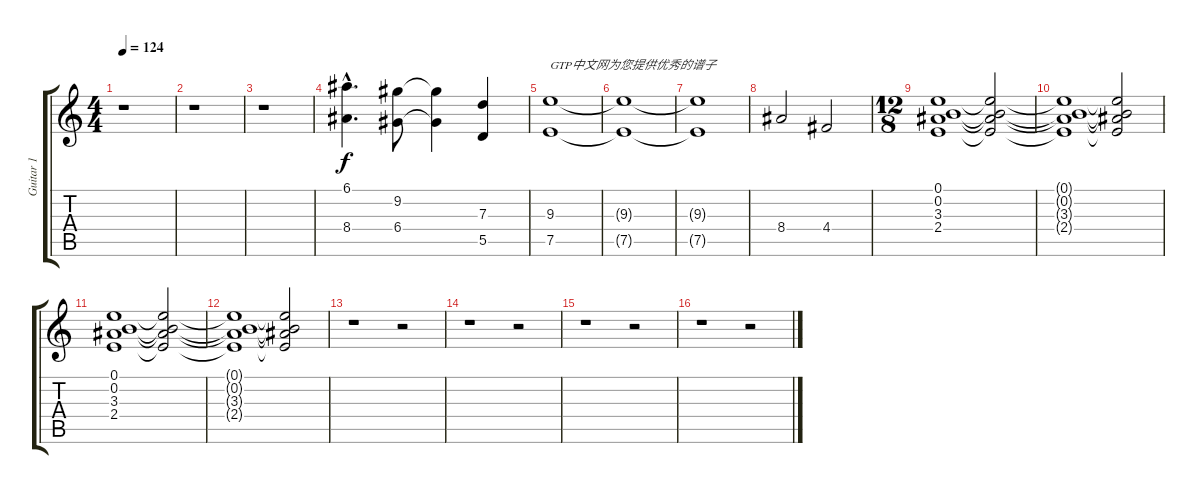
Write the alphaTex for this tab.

\track ("Guitar 1" "Guitar 1") {instrument acousticguitarsteel}
\staff {score tabs}
\tuning (E4 B3 G3 D3 A2 E2) {hide}
\ts (4 4)
\tempo 124
\clef g2
\ks c
r.1{dy f instrument acousticguitarsteel} |
r.1 |
r.1 |
(6.1{hac} 8.4{hac}).4{d} (9.2 6.4).8 (9.2{t} 6.4{t}).4 (7.3 5.5).4 |
(9.3 7.5).1{txt "GTP中文网为您提供优秀的谱子"} |
(9.3{t} 7.5{t}).1 |
(9.3{t} 7.5{t}).1 |
8.4.2 4.4.2 |
\ts (12 8)
(0.1 0.2 3.3 2.4).1 (0.1{t} 0.2{t} 3.3{t} 2.4{t}).2 |
(0.1{t} 0.2{t} 3.3{t} 2.4{t}).1 (0.1{t} 0.2{t} 3.3{t} 2.4{t}).2 |
(0.1 0.2 3.3 2.4).1 (0.1{t} 0.2{t} 3.3{t} 2.4{t}).2 |
(0.1{t} 0.2{t} 3.3{t} 2.4{t}).1 (0.1{t} 0.2{t} 3.3{t} 2.4{t}).2 |
r.1 r.2 |
r.1 r.2 |
r.1 r.2 |
r.1 r.2
